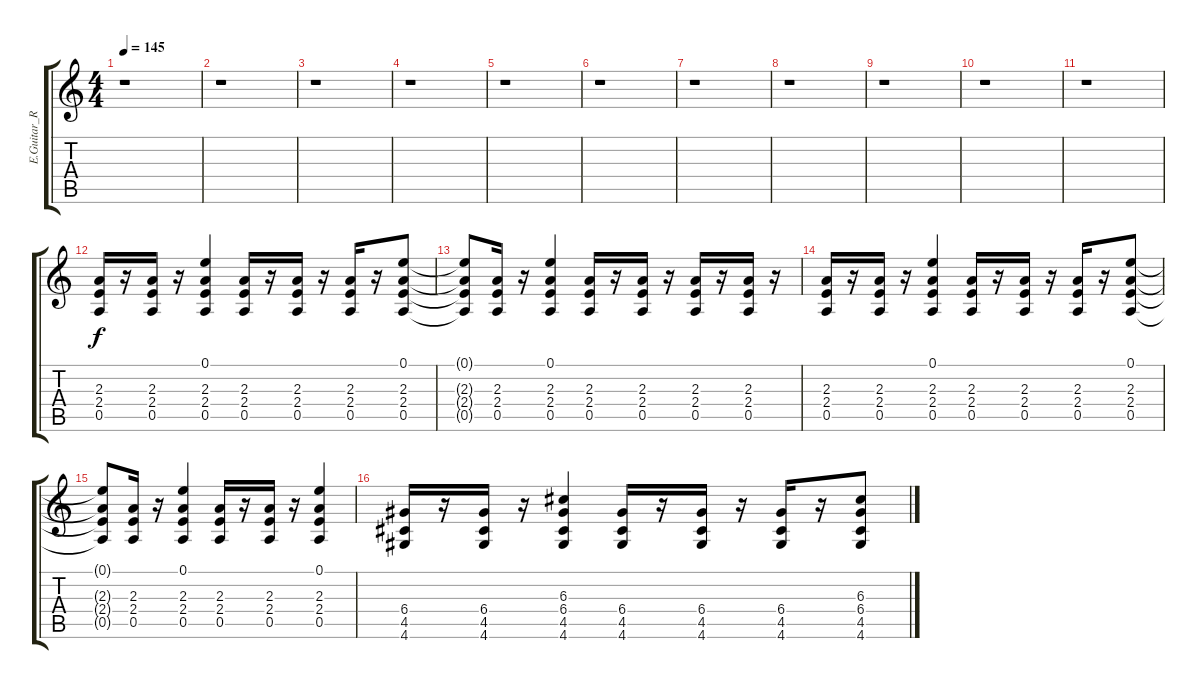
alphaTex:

\track ("E.Guitar_R" "E.Guitar_R") {instrument distortionguitar}
\staff {score tabs}
\tuning (E4 B3 G3 D3 A2 E2) {hide}
\ts (4 4)
\tempo 145
\clef g2
\ks c
r.1{dy fff} |
r.1 |
r.1 |
r.1 |
r.1 |
r.1 |
r.1 |
r.1 |
r.1 |
r.1 |
r.1 |
(2.3 2.4 0.5).16{dy f balance 15} r.16 (2.3 2.4 0.5).16 r.16 (0.1 2.3 2.4 0.5).4 (2.3 2.4 0.5).16 r.16 (2.3 2.4 0.5).16 r.16 (2.3 2.4 0.5).16 r.16 (0.1 2.3 2.4 0.5).8 |
(0.1{t} 2.3{t} 2.4{t} 0.5{t}).8 (2.3 2.4 0.5).16 r.16 (0.1 2.3 2.4 0.5).4 (2.3 2.4 0.5).16 r.16 (2.3 2.4 0.5).16 r.16 (2.3 2.4 0.5).16 r.16 (2.3 2.4 0.5).16 r.16 |
(2.3 2.4 0.5).16 r.16 (2.3 2.4 0.5).16 r.16 (0.1 2.3 2.4 0.5).4 (2.3 2.4 0.5).16 r.16 (2.3 2.4 0.5).16 r.16 (2.3 2.4 0.5).16 r.16 (0.1 2.3 2.4 0.5).8 |
(0.1{t} 2.3{t} 2.4{t} 0.5{t}).8 (2.3 2.4 0.5).16 r.16 (0.1 2.3 2.4 0.5).4 (2.3 2.4 0.5).16 r.16 (2.3 2.4 0.5).16 r.16 (0.1 2.3 2.4 0.5).4 |
(6.4 4.5 4.6).16 r.16 (6.4 4.5 4.6).16 r.16 (6.3 6.4 4.5 4.6).4 (6.4 4.5 4.6).16 r.16 (6.4 4.5 4.6).16 r.16 (6.4 4.5 4.6).16 r.16 (6.3 6.4 4.5 4.6).8
